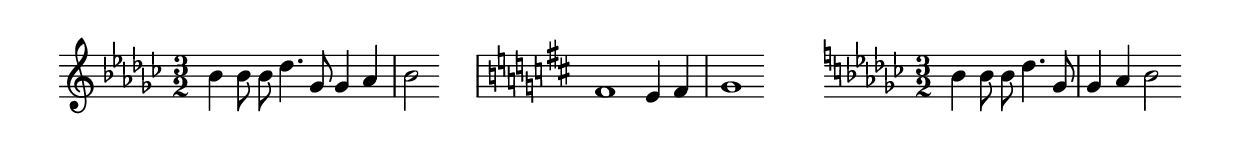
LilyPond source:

\version "2.16.2"

\paper {
  indent = 0
  system-count = 1
}

beginning = \relative c'' { 
  \key as \major
  \time 3/2
  \autoBeamOff
  c c8 c es4. as,8 as4 bes |
  c2 
}

middlesection = \relative gis' {
  \stopStaff s1 |
  \startStaff
  \key e \major
  gis1 fis4 gis |
  a1
}
  
end = {
  \stopStaff s1 |
  \startStaff
  \beginning
}
  
% Uncomment to apply enharmonic transposition
%middlesection = \transpose e fes \middlesection

music = {
  \beginning
  \middlesection
  \end
}

% Leave one of the following lines uncommented
%music = \transpose as g \music
music = \transpose as ges \music

\score {
  \new Staff \music
  \layout {}
}